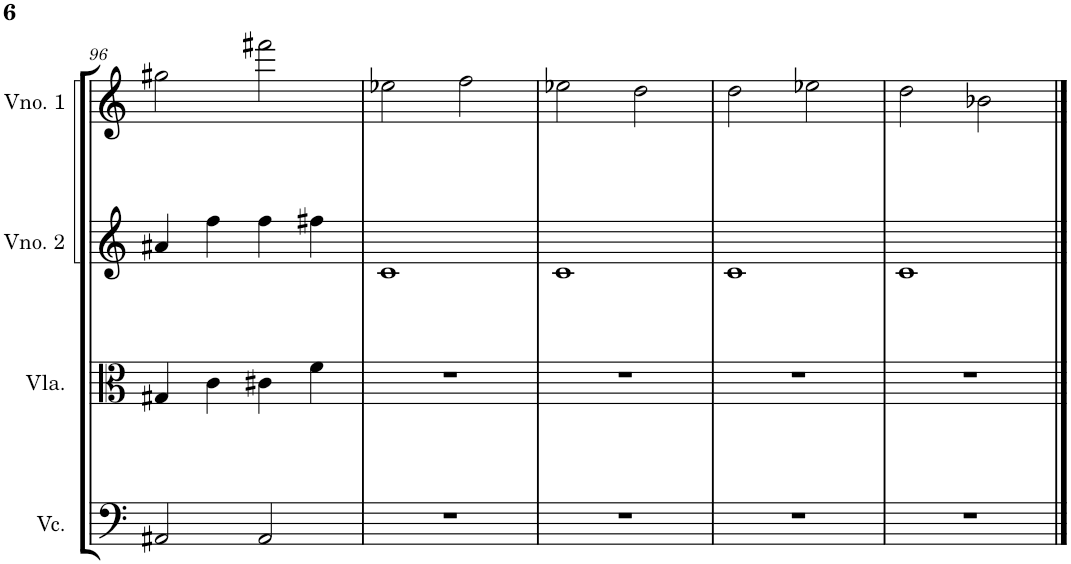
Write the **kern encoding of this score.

**kern	**kern	**kern	**kern
*part4	*part3	*part2	*part1
*staff4	*staff3	*staff2	*staff1
*I"Violoncelo	*I"Viola	*I"Violino 2	*I"Violino 1
*I'Vc.	*I'Vla.	*I'Vno. 2	*I'Vno. 1
!!LO:PB:g=z
*clefF4	*clefC3	*clefG2	*clefG2
*k[]	*k[]	*k[]	*k[]
*M4/4	*M4/4	*M4/4	*M4/4
=96	=96	=96	=96
2AA#X/	4G#X/	4a#X/	2gg#X\
.	4c\	4ff\	.
2AA#/	4c#X\	4ff\	2fff#X\
.	4f\	4ff#X\	.
=97	=97	=97	=97
1r	1r	1c	2ee-X\
.	.	.	2ff\
=98	=98	=98	=98
1r	1r	1c	2ee-X\
.	.	.	2dd\
=99	=99	=99	=99
1r	1r	1c	2dd\
.	.	.	2ee-X\
=100	=100	=100	=100
1r	1r	1c	2dd\
.	.	.	2b-X\
==	==	==	==
*-	*-	*-	*-
